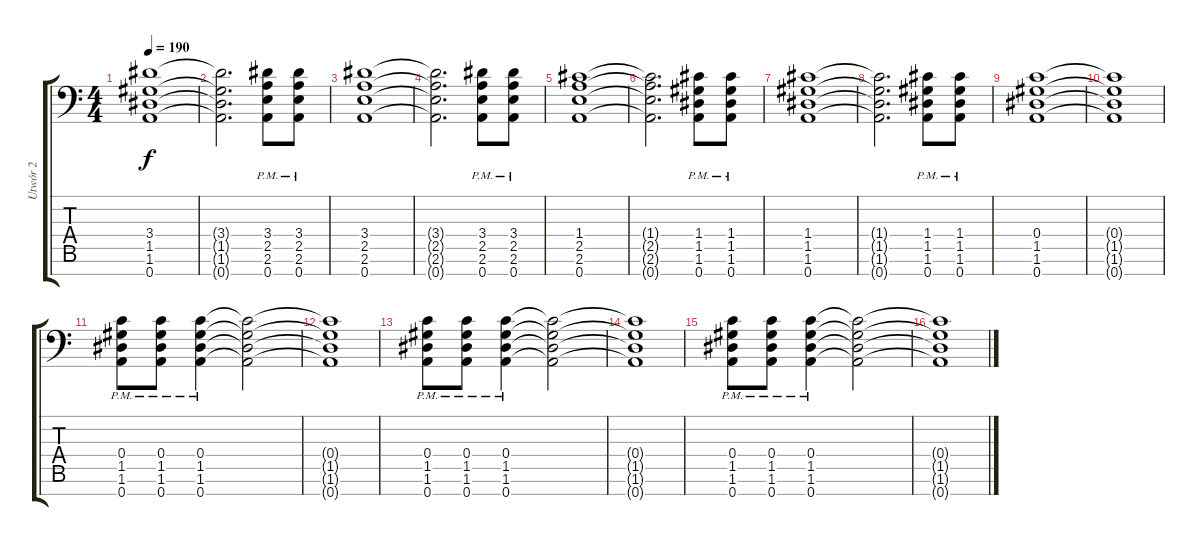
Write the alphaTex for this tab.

\track ("Utwór 2" "Utwór 2") {instrument overdrivenguitar}
\staff {score tabs}
\tuning (D4 A3 F3 C3 G2 D2 A1) {hide}
\ts (4 4)
\tempo 190
\clef f4
\ks c
(3.4 1.5 1.6 0.7).1{dy f} |
(3.4{t} 1.5{t} 1.6{t} 0.7{t}).2{d} (3.4 2.5{pm} 2.6{pm} 0.7{pm}).8 (3.4 2.5{pm} 2.6{pm} 0.7{pm}).8 |
(3.4 2.5 2.6 0.7).1 |
(3.4{t} 2.5{t} 2.6{t} 0.7{t}).2{d} (3.4 2.5{pm} 2.6{pm} 0.7{pm}).8 (3.4 2.5{pm} 2.6{pm} 0.7{pm}).8 |
(1.4 2.5 2.6 0.7).1 |
(1.4{t} 2.5{t} 2.6{t} 0.7{t}).2{d} (1.4 1.5{pm} 1.6{pm} 0.7{pm}).8 (1.4 1.5{pm} 1.6{pm} 0.7{pm}).8 |
(1.4 1.5 1.6 0.7).1 |
(1.4{t} 1.5{t} 1.6{t} 0.7{t}).2{d} (1.4 1.5{pm} 1.6{pm} 0.7{pm}).8 (1.4 1.5{pm} 1.6{pm} 0.7{pm}).8 |
(0.4 1.5 1.6 0.7).1 |
(0.4{t} 1.5{t} 1.6{t} 0.7{t}).1 |
(0.4{pm} 1.5{pm} 1.6{pm} 0.7{pm}).8 (0.4{pm} 1.5{pm} 1.6{pm} 0.7{pm}).8 (0.4{pm} 1.5{pm} 1.6{pm} 0.7{pm}).4 (0.4{t} 1.5{t} 1.6{t} 0.7{t}).2 |
(0.4{t} 1.5{t} 1.6{t} 0.7{t}).1 |
(0.4{pm} 1.5{pm} 1.6{pm} 0.7{pm}).8 (0.4{pm} 1.5{pm} 1.6{pm} 0.7{pm}).8 (0.4{pm} 1.5{pm} 1.6{pm} 0.7{pm}).4 (0.4{t} 1.5{t} 1.6{t} 0.7{t}).2 |
(0.4{t} 1.5{t} 1.6{t} 0.7{t}).1 |
(0.4{pm} 1.5{pm} 1.6{pm} 0.7{pm}).8 (0.4{pm} 1.5{pm} 1.6{pm} 0.7{pm}).8 (0.4{pm} 1.5{pm} 1.6{pm} 0.7{pm}).4 (0.4{t} 1.5{t} 1.6{t} 0.7{t}).2 |
(0.4{t} 1.5{t} 1.6{t} 0.7{t}).1
